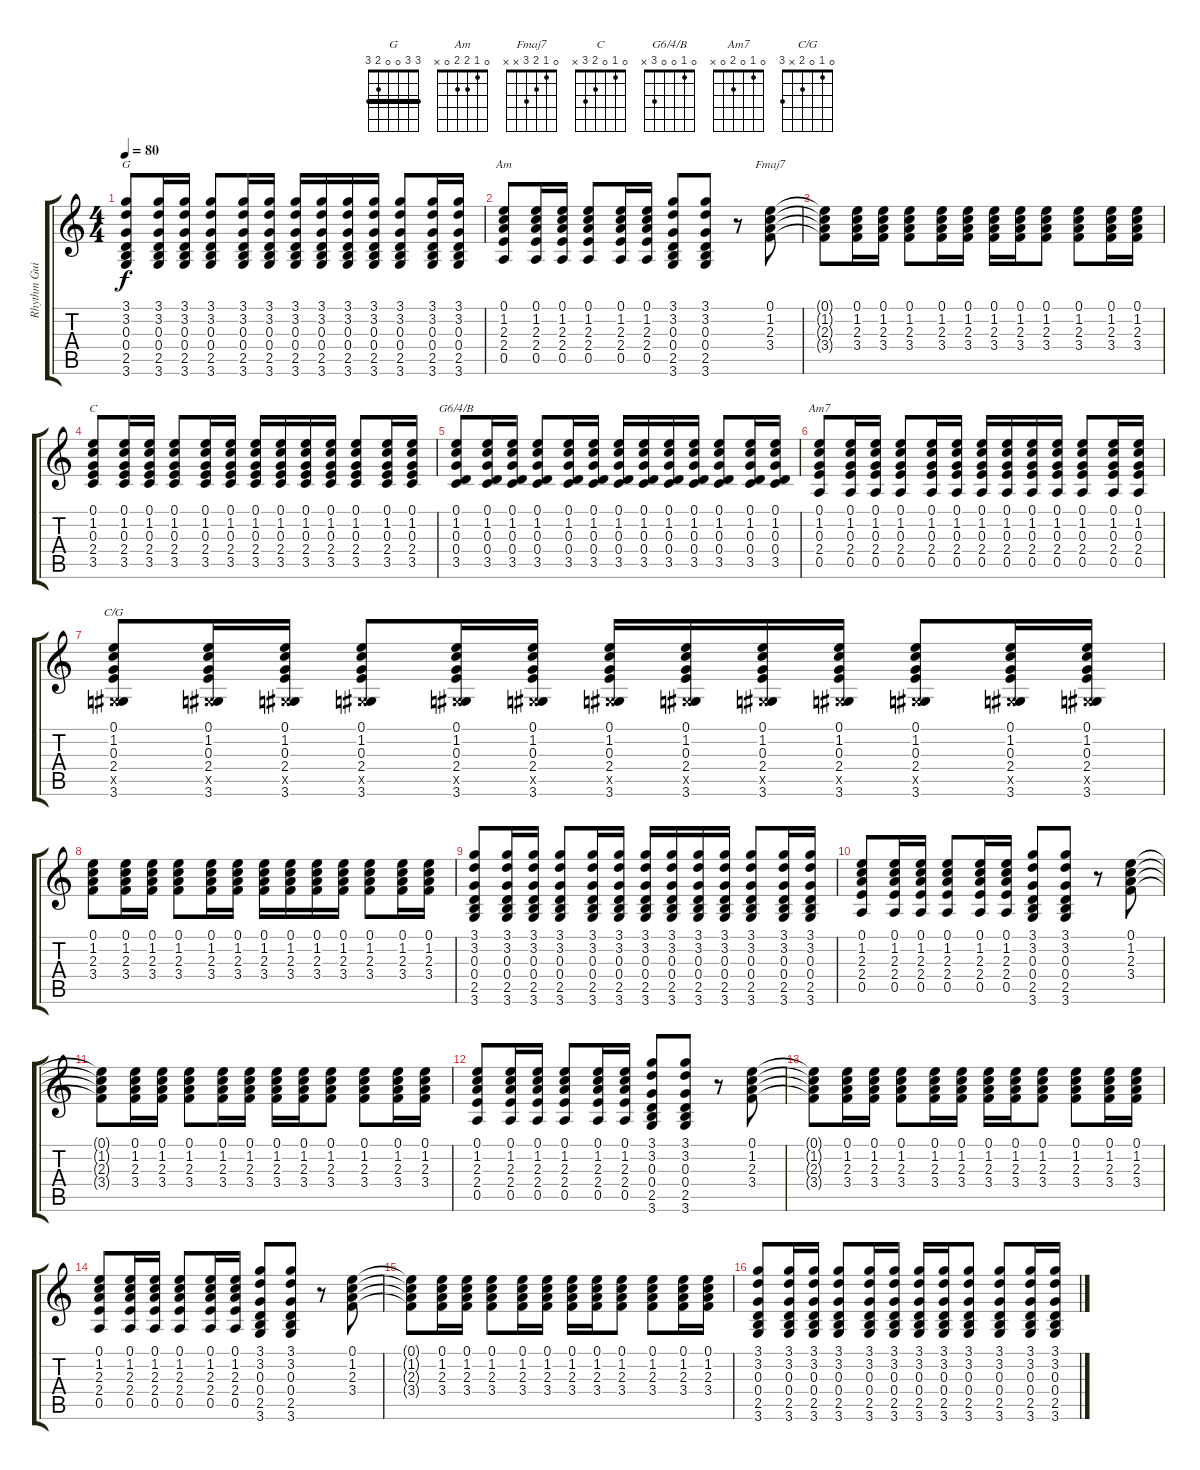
\track ("Rhythm Guitar" "Rhythm Gui") {instrument acousticguitarsteel}
\staff {score tabs}
\tuning (E4 B3 G3 D3 A2 E2) {hide}
\chord ("G" 3 3 0 0 2 3) {barre 3}
\chord ("Am" 0 1 2 2 0 x)
\chord ("Fmaj7" 0 1 2 3 x x)
\chord ("C" 0 1 0 2 3 x)
\chord ("G6/4/B" 0 1 0 0 3 x)
\chord ("Am7" 0 1 0 2 0 x)
\chord ("C/G" 0 1 0 2 x 3)
\ts (4 4)
\tempo 80
\clef g2
\ks c
(3.1 3.2 0.3 0.4 2.5 3.6).8{ch "G" dy f} (3.1 3.2 0.3 0.4 2.5 3.6).16 (3.1 3.2 0.3 0.4 2.5 3.6).16 (3.1 3.2 0.3 0.4 2.5 3.6).8 (3.1 3.2 0.3 0.4 2.5 3.6).16 (3.1 3.2 0.3 0.4 2.5 3.6).16 (3.1 3.2 0.3 0.4 2.5 3.6).16 (3.1 3.2 0.3 0.4 2.5 3.6).16 (3.1 3.2 0.3 0.4 2.5 3.6).16 (3.1 3.2 0.3 0.4 2.5 3.6).16 (3.1 3.2 0.3 0.4 2.5 3.6).8 (3.1 3.2 0.3 0.4 2.5 3.6).16 (3.1 3.2 0.3 0.4 2.5 3.6).16 |
(0.1 1.2 2.3 2.4 0.5).8{ch "Am"} (0.1 1.2 2.3 2.4 0.5).16 (0.1 1.2 2.3 2.4 0.5).16 (0.1 1.2 2.3 2.4 0.5).8 (0.1 1.2 2.3 2.4 0.5).16 (0.1 1.2 2.3 2.4 0.5).16 (3.1 3.2 0.3 0.4 2.5 3.6).8 (3.1 3.2 0.3 0.4 2.5 3.6).8 r.8 (0.1 1.2 2.3 3.4).8{ch "Fmaj7"} |
(0.1{t} 1.2{t} 2.3{t} 3.4{t}).8 (0.1 1.2 2.3 3.4).16 (0.1 1.2 2.3 3.4).16 (0.1 1.2 2.3 3.4).8 (0.1 1.2 2.3 3.4).16 (0.1 1.2 2.3 3.4).16 (0.1 1.2 2.3 3.4).16 (0.1 1.2 2.3 3.4).16 (0.1 1.2 2.3 3.4).8 (0.1 1.2 2.3 3.4).8 (0.1 1.2 2.3 3.4).16 (0.1 1.2 2.3 3.4).16 |
(0.1 1.2 0.3 2.4 3.5).8{ch "C"} (0.1 1.2 0.3 2.4 3.5).16 (0.1 1.2 0.3 2.4 3.5).16 (0.1 1.2 0.3 2.4 3.5).8 (0.1 1.2 0.3 2.4 3.5).16 (0.1 1.2 0.3 2.4 3.5).16 (0.1 1.2 0.3 2.4 3.5).16 (0.1 1.2 0.3 2.4 3.5).16 (0.1 1.2 0.3 2.4 3.5).16 (0.1 1.2 0.3 2.4 3.5).16 (0.1 1.2 0.3 2.4 3.5).8 (0.1 1.2 0.3 2.4 3.5).16 (0.1 1.2 0.3 2.4 3.5).16 |
(0.1 1.2 0.3 0.4 3.5).8{ch "G6/4/B"} (0.1 1.2 0.3 0.4 3.5).16 (0.1 1.2 0.3 0.4 3.5).16 (0.1 1.2 0.3 0.4 3.5).8 (0.1 1.2 0.3 0.4 3.5).16 (0.1 1.2 0.3 0.4 3.5).16 (0.1 1.2 0.3 0.4 3.5).16 (0.1 1.2 0.3 0.4 3.5).16 (0.1 1.2 0.3 0.4 3.5).16 (0.1 1.2 0.3 0.4 3.5).16 (0.1 1.2 0.3 0.4 3.5).8 (0.1 1.2 0.3 0.4 3.5).16 (0.1 1.2 0.3 0.4 3.5).16 |
(0.1 1.2 0.3 2.4 0.5).8{ch "Am7"} (0.1 1.2 0.3 2.4 0.5).16 (0.1 1.2 0.3 2.4 0.5).16 (0.1 1.2 0.3 2.4 0.5).8 (0.1 1.2 0.3 2.4 0.5).16 (0.1 1.2 0.3 2.4 0.5).16 (0.1 1.2 0.3 2.4 0.5).16 (0.1 1.2 0.3 2.4 0.5).16 (0.1 1.2 0.3 2.4 0.5).16 (0.1 1.2 0.3 2.4 0.5).16 (0.1 1.2 0.3 2.4 0.5).8 (0.1 1.2 0.3 2.4 0.5).16 (0.1 1.2 0.3 2.4 0.5).16 |
(0.1 1.2 0.3 2.4 -1.5{x} 3.6).8{ch "C/G"} (0.1 1.2 0.3 2.4 -1.5{x} 3.6).16 (0.1 1.2 0.3 2.4 -1.5{x} 3.6).16 (0.1 1.2 0.3 2.4 -1.5{x} 3.6).8 (0.1 1.2 0.3 2.4 -1.5{x} 3.6).16 (0.1 1.2 0.3 2.4 -1.5{x} 3.6).16 (0.1 1.2 0.3 2.4 -1.5{x} 3.6).16 (0.1 1.2 0.3 2.4 -1.5{x} 3.6).16 (0.1 1.2 0.3 2.4 -1.5{x} 3.6).16 (0.1 1.2 0.3 2.4 -1.5{x} 3.6).16 (0.1 1.2 0.3 2.4 -1.5{x} 3.6).8 (0.1 1.2 0.3 2.4 -1.5{x} 3.6).16 (0.1 1.2 0.3 2.4 -1.5{x} 3.6).16 |
(0.1 1.2 2.3 3.4).8 (0.1 1.2 2.3 3.4).16 (0.1 1.2 2.3 3.4).16 (0.1 1.2 2.3 3.4).8 (0.1 1.2 2.3 3.4).16 (0.1 1.2 2.3 3.4).16 (0.1 1.2 2.3 3.4).16 (0.1 1.2 2.3 3.4).16 (0.1 1.2 2.3 3.4).16 (0.1 1.2 2.3 3.4).16 (0.1 1.2 2.3 3.4).8 (0.1 1.2 2.3 3.4).16 (0.1 1.2 2.3 3.4).16 |
(3.1 3.2 0.3 0.4 2.5 3.6).8 (3.1 3.2 0.3 0.4 2.5 3.6).16 (3.1 3.2 0.3 0.4 2.5 3.6).16 (3.1 3.2 0.3 0.4 2.5 3.6).8 (3.1 3.2 0.3 0.4 2.5 3.6).16 (3.1 3.2 0.3 0.4 2.5 3.6).16 (3.1 3.2 0.3 0.4 2.5 3.6).16 (3.1 3.2 0.3 0.4 2.5 3.6).16 (3.1 3.2 0.3 0.4 2.5 3.6).16 (3.1 3.2 0.3 0.4 2.5 3.6).16 (3.1 3.2 0.3 0.4 2.5 3.6).8 (3.1 3.2 0.3 0.4 2.5 3.6).16 (3.1 3.2 0.3 0.4 2.5 3.6).16 |
(0.1 1.2 2.3 2.4 0.5).8 (0.1 1.2 2.3 2.4 0.5).16 (0.1 1.2 2.3 2.4 0.5).16 (0.1 1.2 2.3 2.4 0.5).8 (0.1 1.2 2.3 2.4 0.5).16 (0.1 1.2 2.3 2.4 0.5).16 (3.1 3.2 0.3 0.4 2.5 3.6).8 (3.1 3.2 0.3 0.4 2.5 3.6).8 r.8 (0.1 1.2 2.3 3.4).8 |
(0.1{t} 1.2{t} 2.3{t} 3.4{t}).8 (0.1 1.2 2.3 3.4).16 (0.1 1.2 2.3 3.4).16 (0.1 1.2 2.3 3.4).8 (0.1 1.2 2.3 3.4).16 (0.1 1.2 2.3 3.4).16 (0.1 1.2 2.3 3.4).16 (0.1 1.2 2.3 3.4).16 (0.1 1.2 2.3 3.4).8 (0.1 1.2 2.3 3.4).8 (0.1 1.2 2.3 3.4).16 (0.1 1.2 2.3 3.4).16 |
(0.1 1.2 2.3 2.4 0.5).8 (0.1 1.2 2.3 2.4 0.5).16 (0.1 1.2 2.3 2.4 0.5).16 (0.1 1.2 2.3 2.4 0.5).8 (0.1 1.2 2.3 2.4 0.5).16 (0.1 1.2 2.3 2.4 0.5).16 (3.1 3.2 0.3 0.4 2.5 3.6).8 (3.1 3.2 0.3 0.4 2.5 3.6).8 r.8 (0.1 1.2 2.3 3.4).8 |
(0.1{t} 1.2{t} 2.3{t} 3.4{t}).8 (0.1 1.2 2.3 3.4).16 (0.1 1.2 2.3 3.4).16 (0.1 1.2 2.3 3.4).8 (0.1 1.2 2.3 3.4).16 (0.1 1.2 2.3 3.4).16 (0.1 1.2 2.3 3.4).16 (0.1 1.2 2.3 3.4).16 (0.1 1.2 2.3 3.4).8 (0.1 1.2 2.3 3.4).8 (0.1 1.2 2.3 3.4).16 (0.1 1.2 2.3 3.4).16 |
(0.1 1.2 2.3 2.4 0.5).8 (0.1 1.2 2.3 2.4 0.5).16 (0.1 1.2 2.3 2.4 0.5).16 (0.1 1.2 2.3 2.4 0.5).8 (0.1 1.2 2.3 2.4 0.5).16 (0.1 1.2 2.3 2.4 0.5).16 (3.1 3.2 0.3 0.4 2.5 3.6).8 (3.1 3.2 0.3 0.4 2.5 3.6).8 r.8 (0.1 1.2 2.3 3.4).8 |
(0.1{t} 1.2{t} 2.3{t} 3.4{t}).8 (0.1 1.2 2.3 3.4).16 (0.1 1.2 2.3 3.4).16 (0.1 1.2 2.3 3.4).8 (0.1 1.2 2.3 3.4).16 (0.1 1.2 2.3 3.4).16 (0.1 1.2 2.3 3.4).16 (0.1 1.2 2.3 3.4).16 (0.1 1.2 2.3 3.4).8 (0.1 1.2 2.3 3.4).8 (0.1 1.2 2.3 3.4).16 (0.1 1.2 2.3 3.4).16 |
(3.1 3.2 0.3 0.4 2.5 3.6).8 (3.1 3.2 0.3 0.4 2.5 3.6).16 (3.1 3.2 0.3 0.4 2.5 3.6).16 (3.1 3.2 0.3 0.4 2.5 3.6).8 (3.1 3.2 0.3 0.4 2.5 3.6).16 (3.1 3.2 0.3 0.4 2.5 3.6).16 (3.1 3.2 0.3 0.4 2.5 3.6).16 (3.1 3.2 0.3 0.4 2.5 3.6).16 (3.1 3.2 0.3 0.4 2.5 3.6).8 (3.1 3.2 0.3 0.4 2.5 3.6).8 (3.1 3.2 0.3 0.4 2.5 3.6).16 (3.1 3.2 0.3 0.4 2.5 3.6).16
